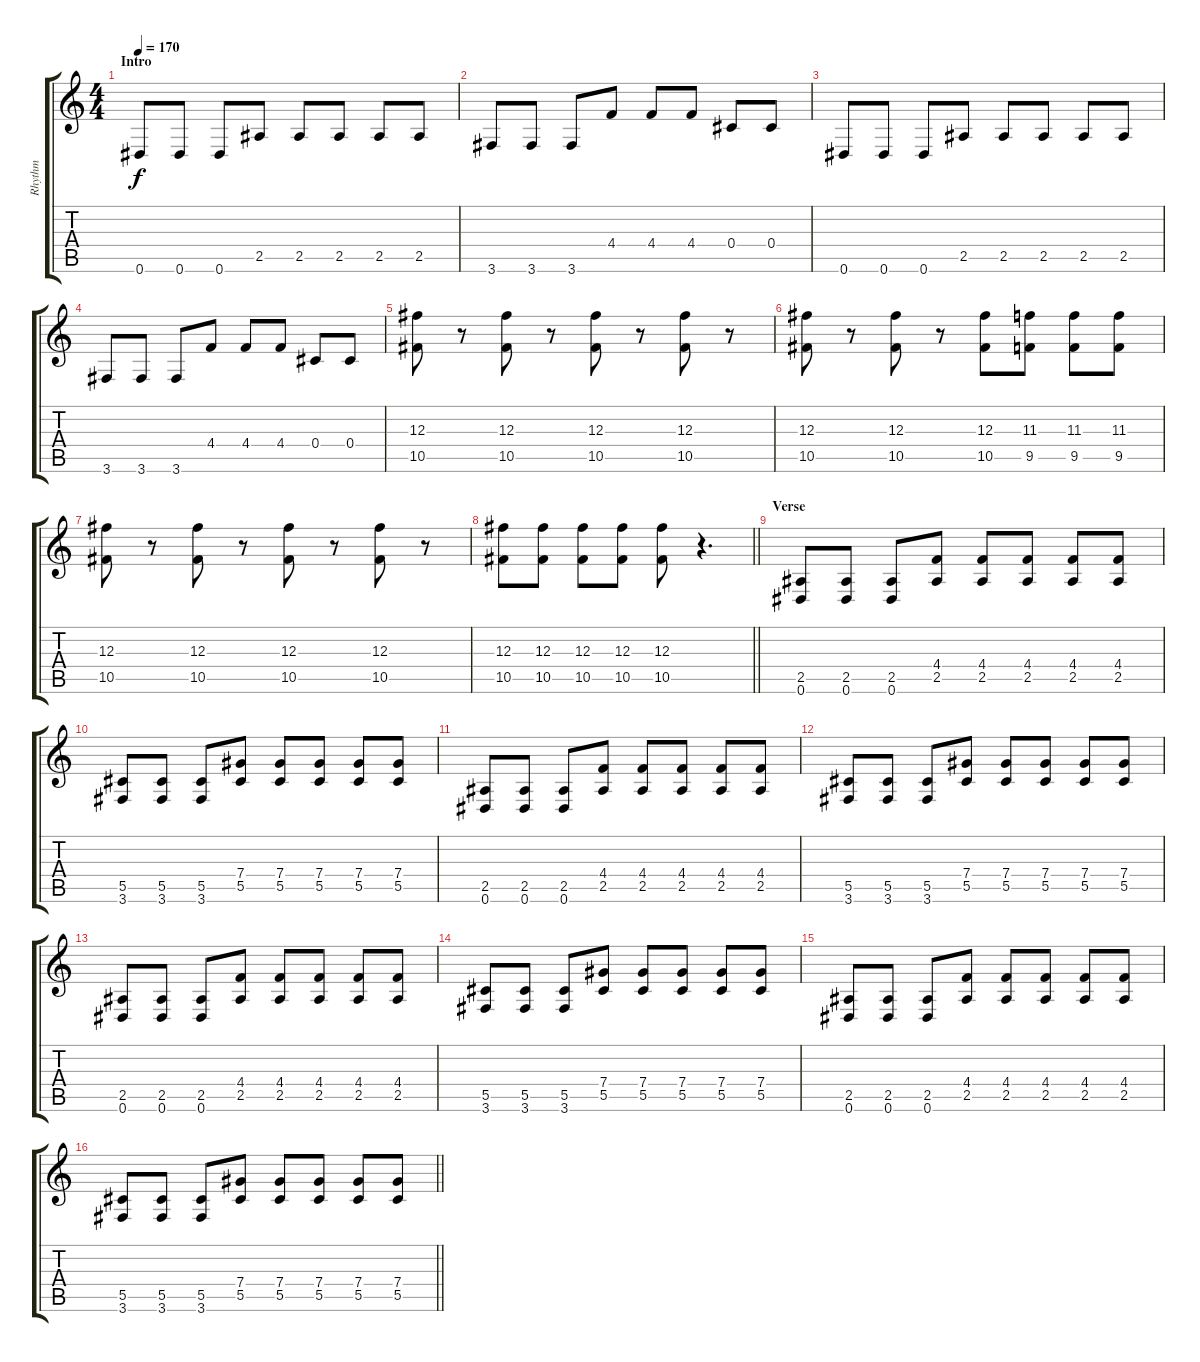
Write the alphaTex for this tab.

\track ("Rhythm" "Rhythm") {instrument acousticguitarsteel}
\staff {score tabs}
\tuning (Eb4 Bb3 Gb3 Db3 Ab2 Eb2) {hide}
\ts (4 4)
\section ("" "Intro")
\tempo 170
\clef g2
\ks c
0.6.8{dy f instrument acousticguitarsteel} 0.6.8 0.6.8 2.5.8 2.5.8 2.5.8 2.5.8 2.5.8 |
3.6.8 3.6.8 3.6.8 4.4.8 4.4.8 4.4.8 0.4.8 0.4.8 |
0.6.8 0.6.8 0.6.8 2.5.8 2.5.8 2.5.8 2.5.8 2.5.8 |
3.6.8 3.6.8 3.6.8 4.4.8 4.4.8 4.4.8 0.4.8 0.4.8 |
(12.3 10.5).8 r.8 (12.3 10.5).8 r.8 (12.3 10.5).8 r.8 (12.3 10.5).8 r.8 |
(12.3 10.5).8 r.8 (12.3 10.5).8 r.8 (12.3 10.5).8 (11.3 9.5).8 (11.3 9.5).8 (11.3 9.5).8 |
(12.3 10.5).8 r.8 (12.3 10.5).8 r.8 (12.3 10.5).8 r.8 (12.3 10.5).8 r.8 |
\barLineRight lightlight
(12.3 10.5).8 (12.3 10.5).8 (12.3 10.5).8 (12.3 10.5).8 (12.3 10.5).8 r.4{d} |
\section ("" "Verse")
(2.5 0.6).8 (2.5 0.6).8 (2.5 0.6).8 (4.4 2.5).8 (4.4 2.5).8 (4.4 2.5).8 (4.4 2.5).8 (4.4 2.5).8 |
(5.5 3.6).8 (5.5 3.6).8 (5.5 3.6).8 (7.4 5.5).8 (7.4 5.5).8 (7.4 5.5).8 (7.4 5.5).8 (7.4 5.5).8 |
(2.5 0.6).8 (2.5 0.6).8 (2.5 0.6).8 (4.4 2.5).8 (4.4 2.5).8 (4.4 2.5).8 (4.4 2.5).8 (4.4 2.5).8 |
(5.5 3.6).8 (5.5 3.6).8 (5.5 3.6).8 (7.4 5.5).8 (7.4 5.5).8 (7.4 5.5).8 (7.4 5.5).8 (7.4 5.5).8 |
(2.5 0.6).8 (2.5 0.6).8 (2.5 0.6).8 (4.4 2.5).8 (4.4 2.5).8 (4.4 2.5).8 (4.4 2.5).8 (4.4 2.5).8 |
(5.5 3.6).8 (5.5 3.6).8 (5.5 3.6).8 (7.4 5.5).8 (7.4 5.5).8 (7.4 5.5).8 (7.4 5.5).8 (7.4 5.5).8 |
(2.5 0.6).8 (2.5 0.6).8 (2.5 0.6).8 (4.4 2.5).8 (4.4 2.5).8 (4.4 2.5).8 (4.4 2.5).8 (4.4 2.5).8 |
\barLineRight lightlight
(5.5 3.6).8 (5.5 3.6).8 (5.5 3.6).8 (7.4 5.5).8 (7.4 5.5).8 (7.4 5.5).8 (7.4 5.5).8 (7.4 5.5).8
